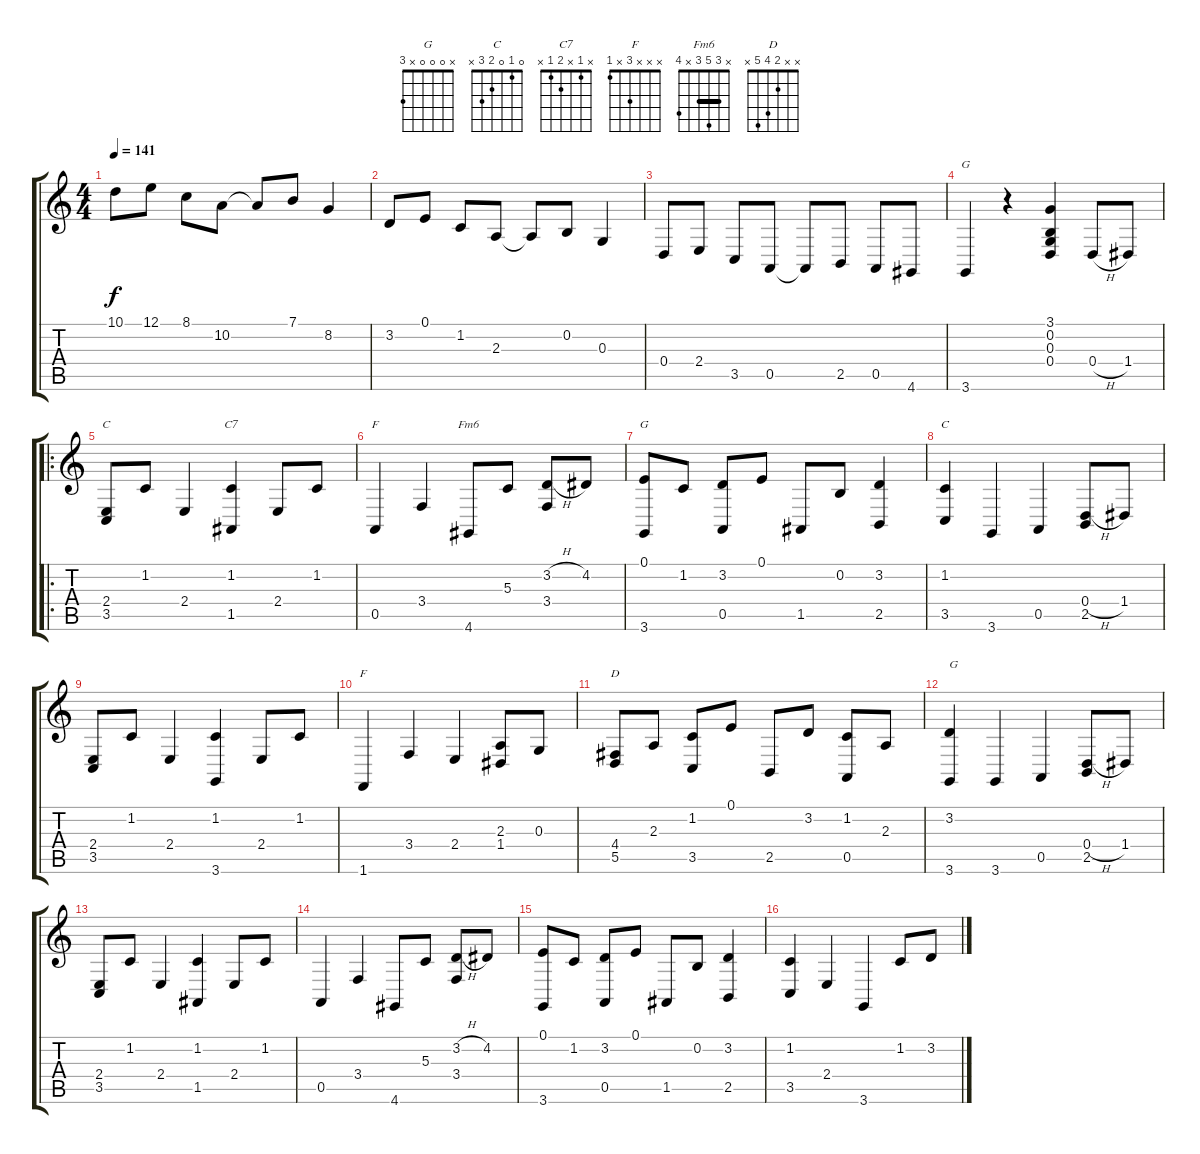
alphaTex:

\track "" {instrument acousticgrandpiano}
\staff {score tabs}
\tuning (E4 B3 G3 D3 A2 E2) {hide}
\chord ("G" 3 0 0 0 x 3)
\chord ("C" x 1 0 2 3 x)
\chord ("C7" x 1 x 2 1 x)
\chord ("F" x 1 x 3 0 x)
\chord ("Fm6" x 3 5 3 x 4) {barre 3}
\chord ("G" x 0 0 0 x 3)
\chord ("C" 0 1 0 2 3 x)
\chord ("F" x x x 3 x 1)
\chord ("D" x x 2 4 5 x)
\ts (4 4)
\tempo 141
\clef g2
\ks c
10.1.8{dy f instrument acousticgrandpiano} 12.1.8 8.1.8 10.2.8 10.2{t}.8 7.1.8 8.2.4 |
3.2.8 0.1.8 1.2.8 2.3.8 2.3{t}.8 0.2.8 0.3.4 |
0.4.8 2.4.8 3.5.8 0.5.8 0.5{t}.8 2.5.8 0.5.8 4.6.8 |
3.6.4{ch "G"} r.4 (3.1 0.2 0.3 0.4).4 0.4{h}.8 1.4.8 |
\ro
(2.4 3.5).8{ch "C"} 1.2.8 2.4.4 (1.2 1.5).4{ch "C7"} 2.4.8 1.2.8 |
0.5.4{ch "F"} 3.4.4 4.6.8{ch "Fm6"} 5.3.8 (3.2{h} 3.4).8 4.2.8 |
(0.1 3.6).8{ch "G"} 1.2.8 (3.2 0.5).8 0.1.8 1.5.8 0.2.8 (3.2 2.5).4 |
(1.2 3.5).4{ch "C"} 3.6.4 0.5.4 (0.4{h} 2.5).8 1.4.8 |
(2.4 3.5).8 1.2.8 2.4.4 (1.2 3.6).4 2.4.8 1.2.8 |
1.6.4{ch "F"} 3.4.4 2.4.4 (2.3 1.4).8 0.3.8 |
(4.4 5.5).8{ch "D"} 2.3.8 (1.2 3.5).8 0.1.8 2.5.8 3.2.8 (1.2 0.5).8 2.3.8 |
(3.2 3.6).4{txt "G"} 3.6.4 0.5.4 (0.4{h} 2.5).8 1.4.8 |
(2.4 3.5).8 1.2.8 2.4.4 (1.2 1.5).4 2.4.8 1.2.8 |
0.5.4 3.4.4 4.6.8 5.3.8 (3.2{h} 3.4).8 4.2.8 |
(0.1 3.6).8 1.2.8 (3.2 0.5).8 0.1.8 1.5.8 0.2.8 (3.2 2.5).4 |
(1.2 3.5).4 2.4.4 3.6.4 1.2.8 3.2.8
